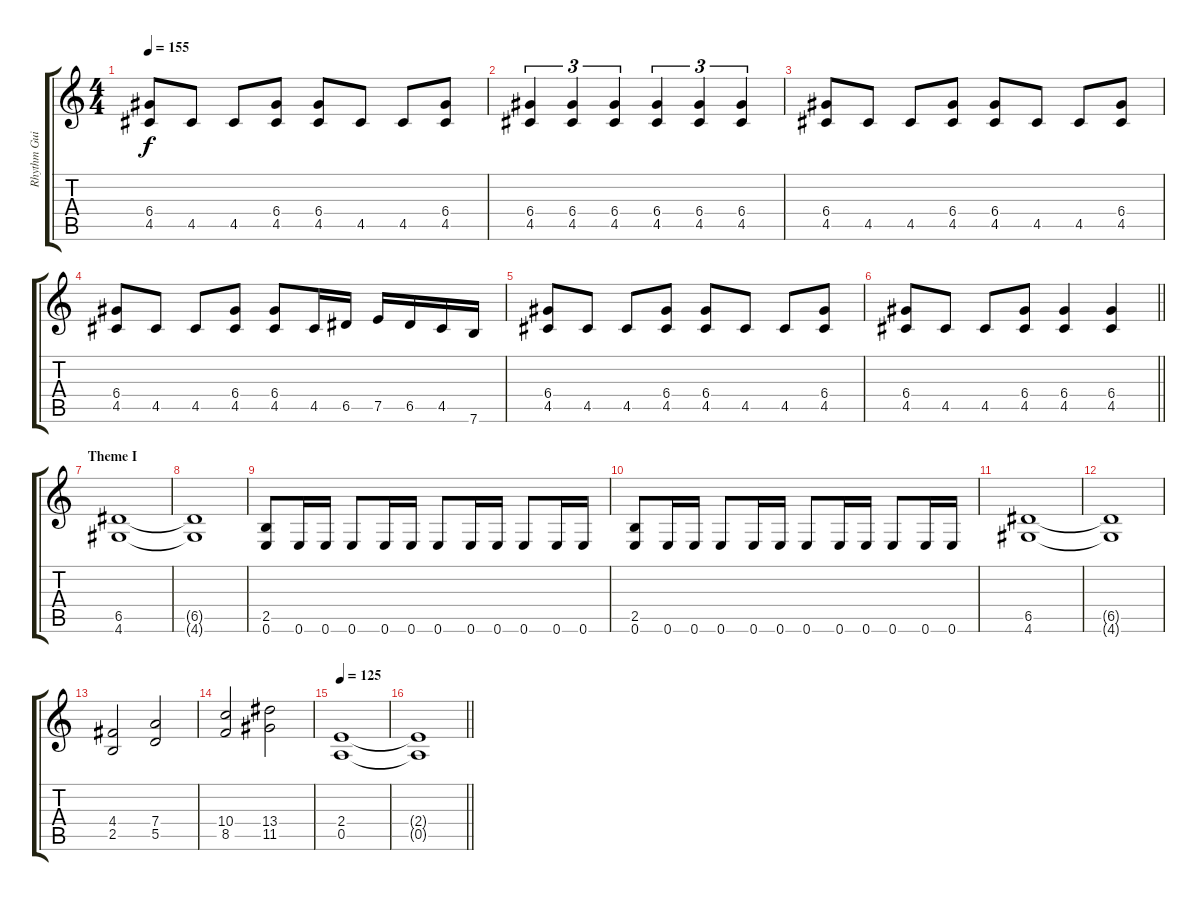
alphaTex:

\track ("Rhythm Guitar" "Rhythm Gui") {instrument distortionguitar}
\staff {score tabs}
\tuning (E4 B3 G3 D3 A2 E2) {hide}
\ts (4 4)
\tempo 155
\clef g2
\ks c
(6.4 4.5).8{dy f} 4.5.8 4.5.8 (6.4 4.5).8 (6.4 4.5).8 4.5.8 4.5.8 (6.4 4.5).8 |
(6.4 4.5).4{tu (3 2)} (6.4 4.5).4{tu (3 2)} (6.4 4.5).4{tu (3 2)} (6.4 4.5).4{tu (3 2)} (6.4 4.5).4{tu (3 2)} (6.4 4.5).4{tu (3 2)} |
(6.4 4.5).8 4.5.8 4.5.8 (6.4 4.5).8 (6.4 4.5).8 4.5.8 4.5.8 (6.4 4.5).8 |
(6.4 4.5).8 4.5.8 4.5.8 (6.4 4.5).8 (6.4 4.5).8 4.5.16 6.5.16 7.5.16 6.5.16 4.5.16 7.6.16 |
(6.4 4.5).8 4.5.8 4.5.8 (6.4 4.5).8 (6.4 4.5).8 4.5.8 4.5.8 (6.4 4.5).8 |
\barLineRight lightlight
(6.4 4.5).8 4.5.8 4.5.8 (6.4 4.5).8 (6.4 4.5).4 (6.4 4.5).4 |
\section ("" "Theme I")
(6.5 4.6).1 |
(6.5{t} 4.6{t}).1 |
(2.5 0.6).8 0.6.16 0.6.16 0.6.8 0.6.16 0.6.16 0.6.8 0.6.16 0.6.16 0.6.8 0.6.16 0.6.16 |
(2.5 0.6).8 0.6.16 0.6.16 0.6.8 0.6.16 0.6.16 0.6.8 0.6.16 0.6.16 0.6.8 0.6.16 0.6.16 |
(6.5 4.6).1 |
(6.5{t} 4.6{t}).1 |
(4.4 2.5).2 (7.4 5.5).2 |
(10.4 8.5).2 (13.4 11.5).2 |
\tempo 125
(2.4 0.5).1 |
\barLineRight lightlight
(2.4{t} 0.5{t}).1
